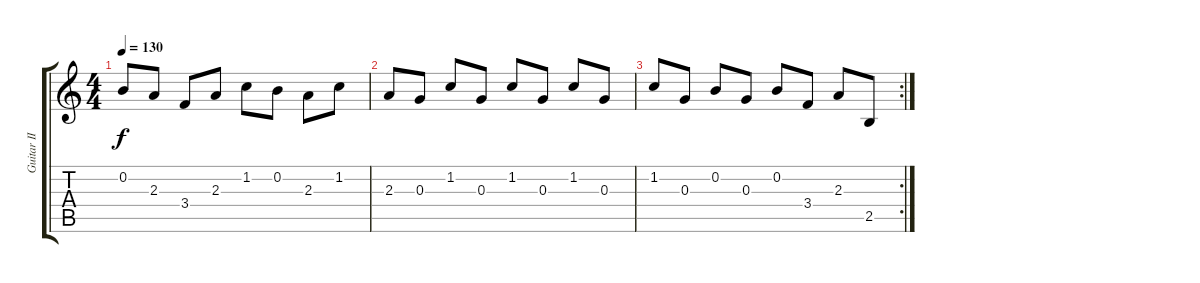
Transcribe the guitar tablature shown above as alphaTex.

\track ("Guitar II" "Guitar II") {instrument electricguitarjazz}
\staff {score tabs}
\tuning (E4 B3 G3 D3 A2 E2) {hide}
\ts (4 4)
\tempo 130
\clef g2
\ks c
0.2.8{dy f} 2.3.8 3.4.8 2.3.8 1.2.8 0.2.8 2.3.8 1.2.8 |
2.3.8 0.3.8 1.2.8 0.3.8 1.2.8 0.3.8 1.2.8 0.3.8 |
\rc 2
1.2.8 0.3.8 0.2.8 0.3.8 0.2.8 3.4.8 2.3.8 2.5.8
